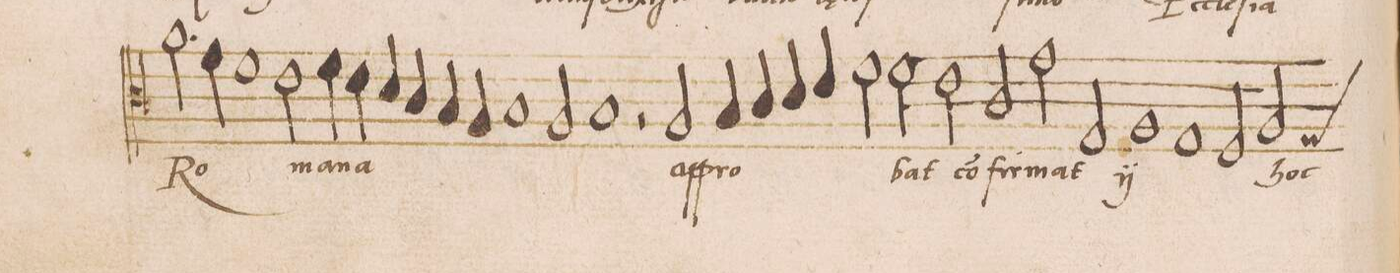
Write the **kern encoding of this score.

**kern	**text
*I"ALTVS	*
*clefC3	*
*k[b-]	*
*met(C|)	*
*M2/1	*
2.a\	Ro-
4g\	.
1f\	.
=128-	=128-
2e\	-ma-
4f\	-na
4e\	.
4d/	.
4c/	.
=129-	=129-
4B-/	.
4A/	.
1B-	.
2A/	.
=130-	=130-
1B-	.
2r	.
2A/	ap-
=131-	=131-
4B-/	-pro-
4c/	.
4d/	.
4e/	.
2f\	.
2f\	-bat
=132-	=132-
2e\	co(n)-
2c/	-fir-
2g\	-mat
*	*ij
2G/	co(n)-
=133-	=133-
1A	-fir-
1G	-mat
*	*Xij
=134-	=134-
2F/	.
*custos:G	*
2A/	hoc
*-	*-
